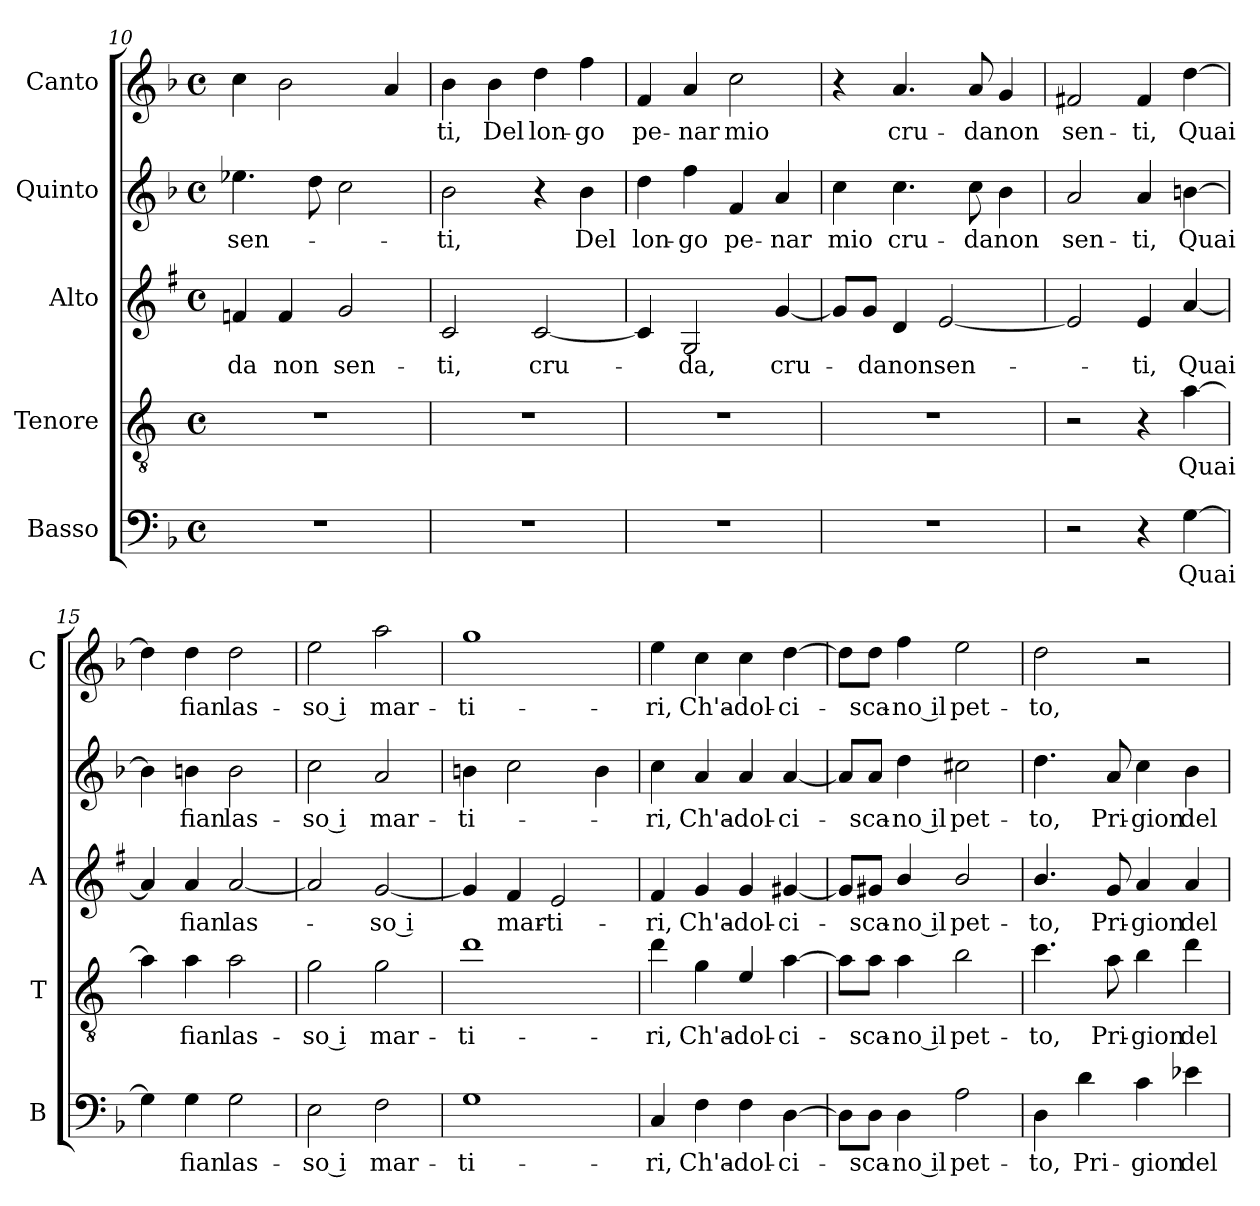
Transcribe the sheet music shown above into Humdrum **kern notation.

**kern	**text	**kern	**text	**kern	**text	**kern	**text	**kern	**text
*part5	*part5	*part4	*part4	*part3	*part3	*part2	*part2	*part1	*part1
*staff5	*staff5	*staff4	*staff4	*staff3	*staff3	*staff2	*staff2	*staff1	*staff1
*I"Basso	*	*I"Tenore	*	*I"Alto	*	*I"Quinto	*	*I"Canto	*
*I'B	*	*I'T	*	*I'A	*	*	*	*I'C	*
*clefF4	*	*clefGv2	*	*clefG2	*	*clefG2	*	*clefG2	*
*	*	*ITrd4c7	*	*ITrd1c2	*	*	*	*	*
*k[b-]	*	*k[b-]	*	*k[b-]	*	*k[b-]	*	*k[b-]	*
*F:	*	*F:	*	*F:	*	*F:	*	*F:	*
*M4/4	*	*M4/4	*	*M4/4	*	*M4/4	*	*M4/4	*
*met(c)	*	*met(c)	*	*met(c)	*	*met(c)	*	*met(c)	*
=10	=10	=10	=10	=10	=10	=10	=10	=10	=10
!	!	!	!	!	!LO:LY:b	!	!LO:LY:b	!	!
1r	.	1r	.	4e-X/	-da	4.ee-X\	sen-	4cc\	.
!	!	!	!	!	!LO:LY:b	!	!	!	!
.	.	.	.	4e-/	non	.	.	2b-\	.
.	.	.	.	.	.	8dd\	.	.	.
!	!	!	!	!	!LO:LY:b	!	!	!	!
.	.	.	.	2f/	sen-	2cc\	.	.	.
.	.	.	.	.	.	.	.	4a/	.
=11	=11	=11	=11	=11	=11	=11	=11	=11	=11
!	!	!	!	!	!LO:LY:b	!	!LO:LY:b	!	!LO:LY:b
1r	.	1r	.	2B-/	-ti,	2b-\	-ti,	4b-\	-ti,
!	!	!	!	!	!	!	!	!	!LO:LY:b
.	.	.	.	.	.	.	.	4b-\	Del
!	!	!	!	!	!LO:LY:b	!	!	!	!LO:LY:b
.	.	.	.	[2B-/	cru-	4r	.	4dd\	lon-
!	!	!	!	!	!	!	!LO:LY:b	!	!LO:LY:b
.	.	.	.	.	.	4b-\	Del	4ff\	-go
=12	=12	=12	=12	=12	=12	=12	=12	=12	=12
!	!	!	!	!	!	!	!LO:LY:b	!	!LO:LY:b
1r	.	1r	.	4B-/]	.	4dd\	lon-	4f/	pe-
!	!	!	!	!	!LO:LY:b	!	!LO:LY:b	!	!LO:LY:b
.	.	.	.	2F/	-da,	4ff\	-go	4a/	-nar
!	!	!	!	!	!	!	!LO:LY:b	!	!LO:LY:b
.	.	.	.	.	.	4f/	pe-	2cc\	mio
!	!	!	!	!	!LO:LY:b	!	!LO:LY:b	!	!
.	.	.	.	[4f/	cru-	4a/	-nar	.	.
=13	=13	=13	=13	=13	=13	=13	=13	=13	=13
!	!	!	!	!	!	!	!LO:LY:b	!	!
1r	.	1r	.	8f/L]	.	4cc\	mio	4r	.
!	!	!	!	!	!LO:LY:b	!	!	!	!
.	.	.	.	8f/J	-da	.	.	.	.
!	!	!	!	!	!LO:LY:b	!	!LO:LY:b	!	!LO:LY:b
.	.	.	.	4c/	non	4.cc\	cru-	4.a/	cru-
!	!	!	!	!	!LO:LY:b	!	!	!	!
.	.	.	.	[2d/	sen-	.	.	.	.
!	!	!	!	!	!	!	!LO:LY:b	!	!LO:LY:b
.	.	.	.	.	.	8cc\	-da	8a/	-da
!	!	!	!	!	!	!	!LO:LY:b	!	!LO:LY:b
.	.	.	.	.	.	4b-\	non	4g/	non
!!LO:PB:g=z
=14	=14	=14	=14	=14	=14	=14	=14	=14	=14
!	!	!	!	!	!	!	!LO:LY:b	!	!LO:LY:b
2r	.	2r	.	2d/]	.	2a/	sen-	2f#X/	sen-
!	!	!	!	!	!LO:LY:b	!	!LO:LY:b	!	!LO:LY:b
4r	.	4r	.	4d/	-ti,	4a/	-ti,	4f#i/	-ti,
!	!LO:LY:b	!	!LO:LY:b	!	!LO:LY:b	!	!LO:LY:b	!	!LO:LY:b
[4G\	Quai	[4d\	Quai	[4g/	Quai	[4bn\	Quai	[4dd\	Quai
=15	=15	=15	=15	=15	=15	=15	=15	=15	=15
4G\]	.	4d\]	.	4g/]	.	4b\]	.	4dd\]	.
!	!LO:LY:b	!	!LO:LY:b	!	!LO:LY:b	!	!LO:LY:b	!	!LO:LY:b
4G\	fian	4d\	fian	4g/	fian	4bn\	fian	4dd\	fian
!	!LO:LY:b	!	!LO:LY:b	!	!LO:LY:b	!	!LO:LY:b	!	!LO:LY:b
2G\	las-	2d\	las-	[2g/	las-	2b\	las-	2dd\	las-
=16	=16	=16	=16	=16	=16	=16	=16	=16	=16
!	!LO:LY:b	!	!LO:LY:b	!	!	!	!LO:LY:b	!	!LO:LY:b
2E\	-so i	2c\	-so i	2g/]	.	2cc\	-so i	2ee\	-so i
!	!LO:LY:b	!	!LO:LY:b	!	!LO:LY:b	!	!LO:LY:b	!	!LO:LY:b
2F\	mar-	2c\	mar-	[2f/	-so i	2a/	mar-	2aa\	mar-
=17	=17	=17	=17	=17	=17	=17	=17	=17	=17
!	!LO:LY:b	!	!LO:LY:b	!	!	!	!LO:LY:b	!	!LO:LY:b
1G	-ti-	1g	-ti-	4f/]	.	4bn\	-ti-	1gg	-ti-
!	!	!	!	!	!LO:LY:b	!	!	!	!
.	.	.	.	4e/	mar-	2cc\	.	.	.
!	!	!	!	!	!LO:LY:b	!	!	!	!
.	.	.	.	2d/	-ti-	.	.	.	.
.	.	.	.	.	.	4b\	.	.	.
=18	=18	=18	=18	=18	=18	=18	=18	=18	=18
!	!LO:LY:b	!	!LO:LY:b	!	!LO:LY:b	!	!LO:LY:b	!	!LO:LY:b
4C/	-ri,	4g\	-ri,	4e/	-ri,	4cc\	-ri,	4ee\	-ri,
!	!LO:LY:b	!	!LO:LY:b	!	!LO:LY:b	!	!LO:LY:b	!	!LO:LY:b
4F\	Ch'a-	4c\	Ch'a-	4f/	Ch'a-	4a/	Ch'a-	4cc\	Ch'a-
!	!LO:LY:b	!	!LO:LY:b	!	!LO:LY:b	!	!LO:LY:b	!	!LO:LY:b
4F\	-dol-	4A/	-dol-	4f/	-dol-	4a/	-dol-	4cc\	-dol-
!	!LO:LY:b	!	!LO:LY:b	!	!LO:LY:b	!	!LO:LY:b	!	!LO:LY:b
[4D\	-ci-	[4d\	-ci-	[4f#X/	-ci-	[4a/	-ci-	[4dd\	-ci-
=19	=19	=19	=19	=19	=19	=19	=19	=19	=19
8D\L]	.	8d\L]	.	8f#/L]	.	8a/L]	.	8dd\L]	.
!	!LO:LY:b	!	!LO:LY:b	!	!LO:LY:b	!	!LO:LY:b	!	!LO:LY:b
8D\J	-sca-	8d\J	-sca-	8f#X/J	-sca-	8a/J	-sca-	8dd\J	-sca-
!	!LO:LY:b	!	!LO:LY:b	!	!LO:LY:b	!	!LO:LY:b	!	!LO:LY:b
4D\	-no il	4d\	-no il	4a/	-no il	4dd\	-no il	4ff\	-no il
!	!LO:LY:b	!	!LO:LY:b	!	!LO:LY:b	!	!LO:LY:b	!	!LO:LY:b
2A\	pet-	2e\	pet-	2a/	pet-	2cc#X\	pet-	2ee\	pet-
=20	=20	=20	=20	=20	=20	=20	=20	=20	=20
!	!LO:LY:b	!	!LO:LY:b	!	!LO:LY:b	!	!LO:LY:b	!	!LO:LY:b
4D\	-to,	4.f\	-to,	4.a/	-to,	4.dd\	-to,	2dd\	-to,
!	!LO:LY:b	!	!	!	!	!	!	!	!
4d\	Pri-	.	.	.	.	.	.	.	.
!	!	!	!LO:LY:b	!	!LO:LY:b	!	!LO:LY:b	!	!
.	.	8d\	Pri-	8f/	Pri-	8a/	Pri-	.	.
!	!LO:LY:b	!	!LO:LY:b	!	!LO:LY:b	!	!LO:LY:b	!	!
4c\	-gion	4e\	-gion	4g/	-gion	4cc\	-gion	2r	.
!	!LO:LY:b	!	!LO:LY:b	!	!LO:LY:b	!	!LO:LY:b	!	!
4e-X\	del	4g\	del	4g/	del	4b-\	del	.	.
=	=	=	=	=	=	=	=	=	=
*-	*-	*-	*-	*-	*-	*-	*-	*-	*-
